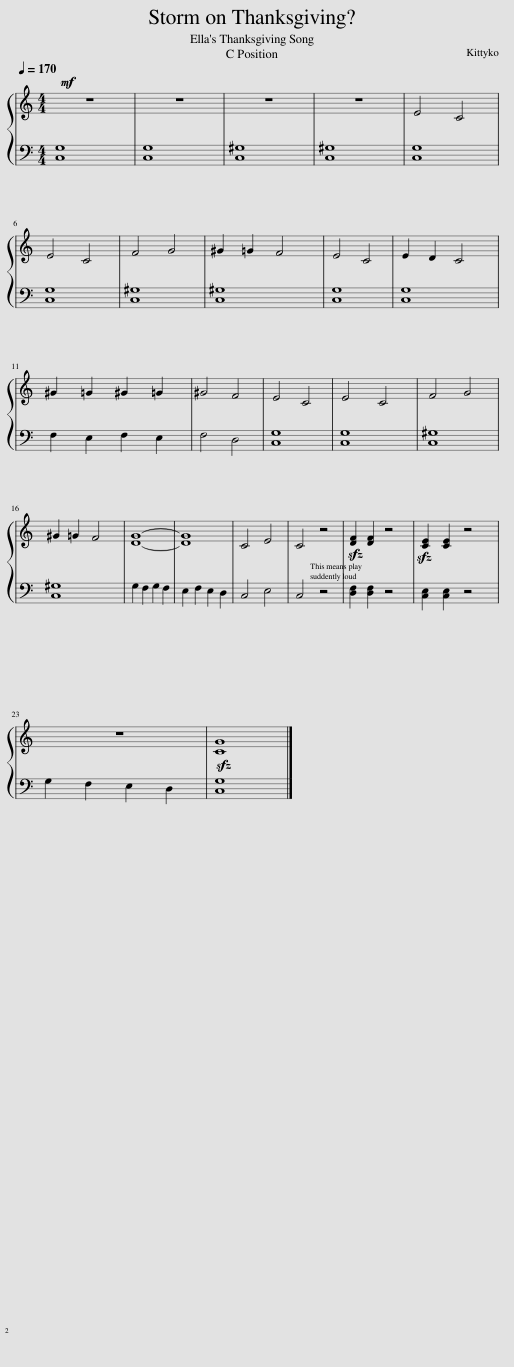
X:1
%%score { 1 | 2 }
L:1/8
Q:1/4=170
M:4/4
I:linebreak $
K:C
V:1 treble
V:2 bass
V:1
!mf! z8 | z8 | z8 | z8 | E4 C4 |$ %5
 E4 C4 | F4 G4 | ^G2 =G2 F4 | E4 C4 | E2 D2 C4 |$ %10
 ^G2 =G2 ^G2 =G2 | ^G4 F4 | E4 C4 | E4 C4 | F4 G4 |$ %15
 ^G2 =G2 F4 | [DG]8- | [DG]8 | C4 E4 | C4 z4 | %20
!sfz! [DF]2 [DF]2 z4 |!sfz! [CE]2 [CE]2 z4 |$ z8 | [CG]8 |] %24
V:2
 [C,G,]8 | [C,G,]8 | [C,^G,]8 | [C,^G,]8 | [C,G,]8 |$ %5
 [C,G,]8 | [C,^G,]8 | [C,^G,]8 | [C,G,]8 | [C,G,]8 |$ %10
 F,2 E,2 F,2 E,2 | F,4 D,4 | [C,G,]8 | [C,G,]8 | [C,^G,]8 |$ %15
 [C,^G,]8 | G,2 F,2 G,2 F,2 | E,2 F,2 E,2 D,2 | C,4 E,4 | C,4 z4 | %20
 [D,F,]2 [D,F,]2 z4 | [C,E,]2 [C,E,]2 z4 |$ G,2 F,2 E,2 D,2 |!sfz! [C,G,]8 |] %24
